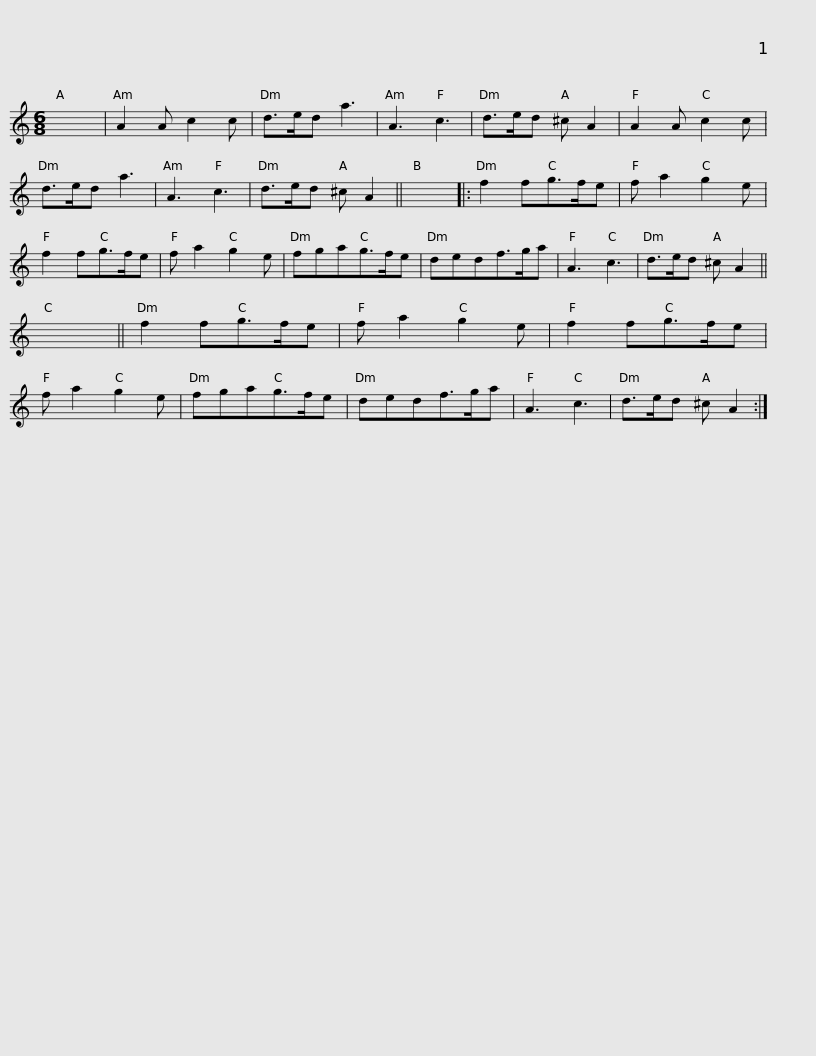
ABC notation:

X:1
L:1/8
M:6/8
I:linebreak $
K:C
V:1 treble
V:1
 x6 | A2 A c2 c | d>ed a3 | A3 c3 | d>ed ^c A2 | %5
 A2 A c2 c | d>ed a3 | A3 c3 | d>ed ^c A2 ||$ x6 |: %10
 f2 fg>fe | f a2 g2 e | f2 fg>fe | f a2 g2 e | fgag>fe | %15
 dedf>ga | A3 c3 | d>ed ^c A2 ||$ x6 || f2 fg>fe | %20
 f a2 g2 e | f2 fg>fe | f a2 g2 e | fgag>fe | dedf>ga | %25
 A3 c3 | d>ed ^c A2 :| %27
